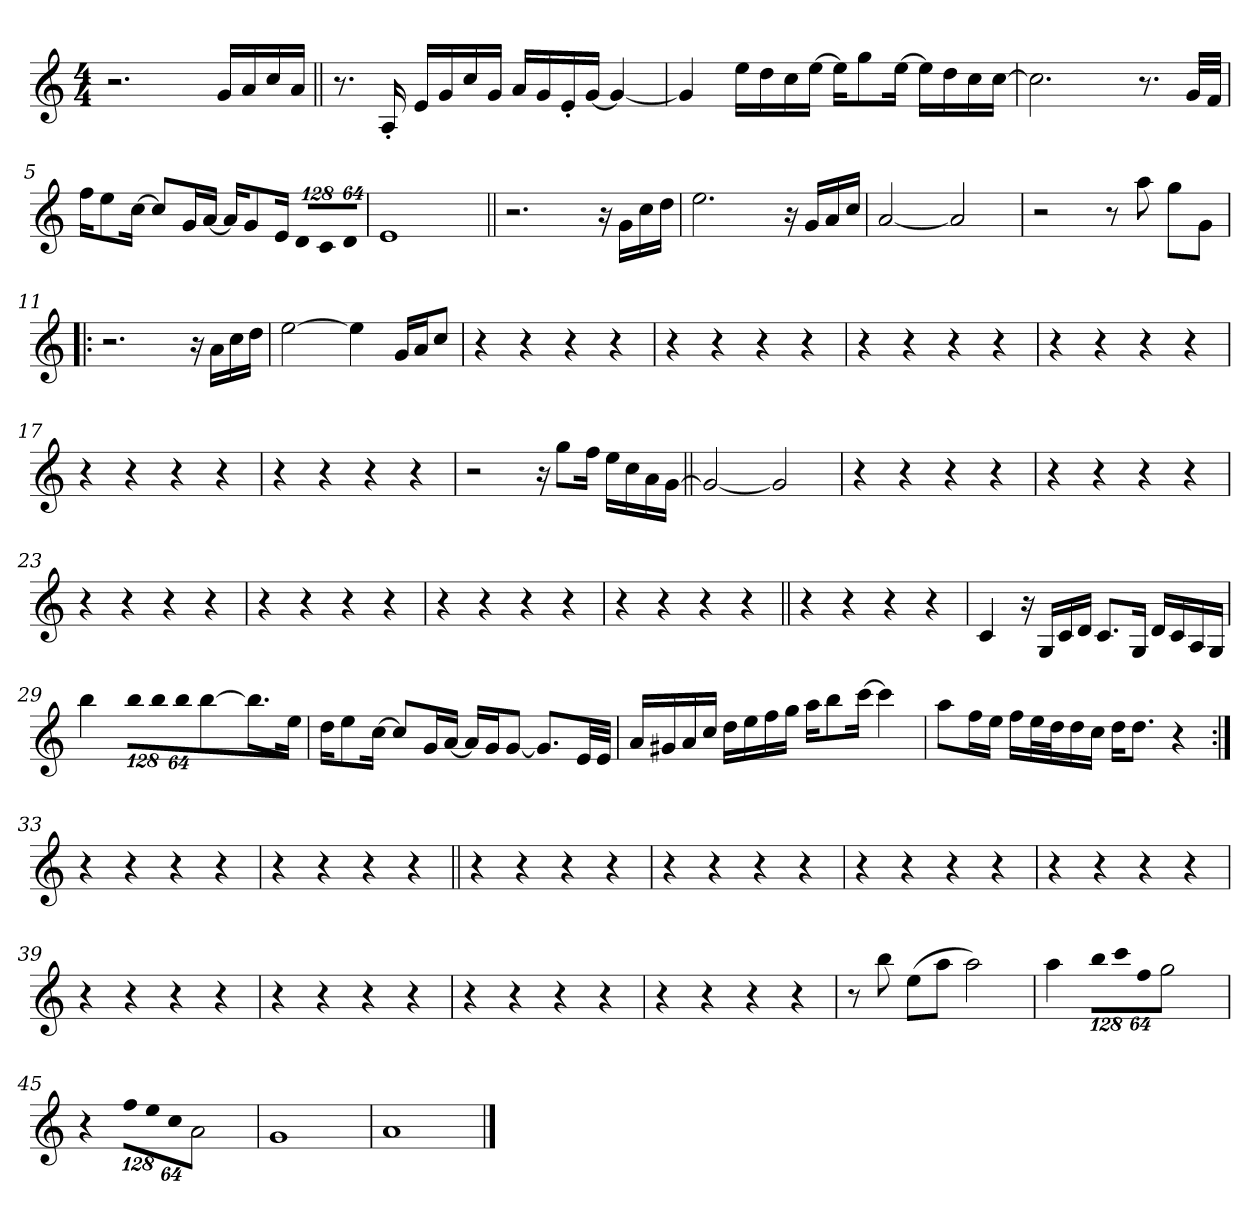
**kern
*part1
*staff1
!!LO:PB:g=z
*clefG2
*k[]
*C:
*M4/4
*MM136
=1
2.r
16gi/LL
16ai/
16cci/
16ai/JJ
=2||
8.r
16A'i/
16ei/LL
16gi/
16cci/
16gi/JJ
16ai/LL
16gi/
16e'i/
[<16gi/JJ
4gi/_<
=3
4gi/]
16eei\LL
16ddi\
16cci\
[>16eei\JJ
16eei\KL]
8ggi\
[>16eei\Jk
16eei\LL]
16ddi\
16cci\
[>16cci\JJ
=4
2.cci\]
8.r
32gi/LLL
32fi/JJJ
!!LO:LB:g=z
=5
16ffi\KL
8eei\
[>16cci\Jk
8cci/L]
16gi/L
[<16ai/JJ
16ai/KL]
8gi/
16ei/Jk
*Xbrackettup
!LO:N:vis=8
1024%85di/L
!LO:N:vis=8
1024%85ci/
!LO:N:vis=8
512%43di/J
=6
1ei
=7||
2.r
16r
16gi\LL
16cci\
16ddi\JJ
=8
2.eei\
16r
16gi/LL
16ai/
16cci/JJ
=9
[<2ai/
2ai/]
!!LO:LB:g=z
=10
2r
8r
8aai\
8ggi\L
8gi\J
=11!|:
2.r
16r
16ai\LL
16cci\
16ddi\JJ
=12
[>2eei\
4eei\]
16gi/LL
16ai/J
8cci/J
=13
4r
4r
4r
4r
=14
4r
4r
4r
4r
=15
4r
4r
4r
4r
!!LO:LB:g=z
=16
4r
4r
4r
4r
=17
4r
4r
4r
4r
=18
4r
4r
4r
4r
=19
2r
16r
8ggi\L
16ffi\Jk
16eei\LL
16cci\
16ai\
[>16gi\JJ
=20||
2gi/_>
2gi/]
=21
4r
4r
4r
4r
!!LO:LB:g=z
=22
4r
4r
4r
4r
=23
4r
4r
4r
4r
=24
4r
4r
4r
4r
=25
4r
4r
4r
4r
=26
4r
4r
4r
4r
=27||
4r
4r
4r
4r
!!LO:LB:g=z
=28
4ci/
16r
16Gi/LL
16ci/
16di/JJ
8.ci/L
16Gi/Jk
16di/LL
16ci/
16Ai/
16Gi/JJ
=29
4bbi\
!LO:N:vis=8
1024%85bbi\L
!LO:N:vis=8
1024%85bbi\
!LO:N:vis=8
512%43bbi\J
[>4bbi\
8.bbi\L]
16eei\Jk
=30
16ddi\KL
8eei\
[>16cci\Jk
8cci/L]
16gi/L
[<16ai/JJ
16ai/LL]
16gi/J
[<8gi/J
8.gi/L]
32ei/LL
32ei/JJJ
!!LO:LB:g=z
=31
16ai/LL
16g#Xi/
16ai/
16cci/JJ
16ddi\LL
16eei\
16ffi\
16ggi\JJ
16aai\KL
8bbi\
[>16ccci\Jk
4ccci\]
=32
8aai\L
16ffi\L
16eei\JJ
16ffi\LL
32eei\L
32ddi\J
16ddi\
16cci\JJ
16ddi\KL
8.ddi\J
4r
=33:|!
4r
4r
4r
4r
=34
4r
4r
4r
4r
!!LO:LB:g=z
=35||
4r
4r
4r
4r
=36
4r
4r
4r
4r
=37
4r
4r
4r
4r
=38
4r
4r
4r
4r
=39
4r
4r
4r
4r
=40
4r
4r
4r
4r
!!LO:LB:g=z
=41
4r
4r
4r
4r
=42
4r
4r
4r
4r
=43
8r
8bbi\
(8eei\L
8aai\J
2aai\)
!!LO:LB:g=z
=44
4aai\
!LO:N:vis=8
1024%85bbi\L
!LO:N:vis=8
1024%85ccci\
!LO:N:vis=8
512%43ffi\J
2ggi\
=45
4r
!LO:N:vis=8
1024%85ffi\L
!LO:N:vis=8
1024%85eei\
!LO:N:vis=8
512%43cci\J
2ai/
=46
1gi
=47
1ai
==
*-
